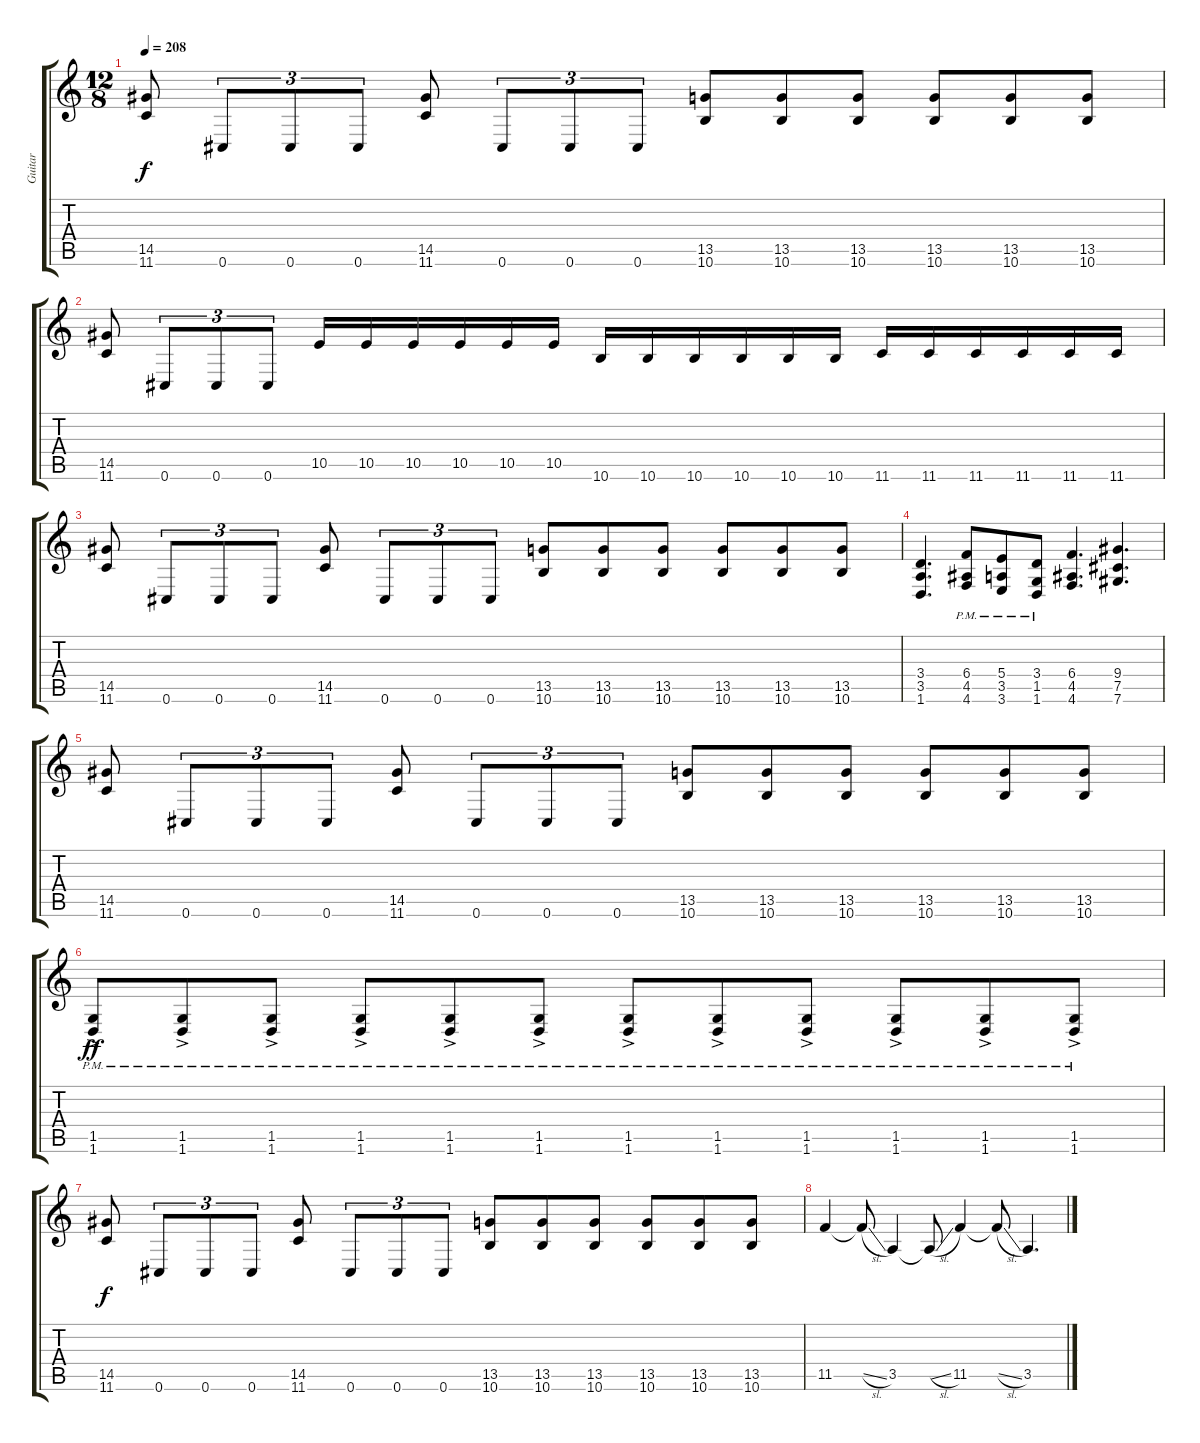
\track ("Guitar" "Guitar") {instrument distortionguitar}
\staff {score tabs}
\tuning (Db4 Ab3 E3 B2 Gb2 Db2) {hide}
\ts (12 8)
\tempo 208
\clef g2
\ks c
(14.5 11.6).8{dy f} 0.6.8{tu (3 2)} 0.6.8{tu (3 2)} 0.6.8{tu (3 2)} (14.5 11.6).8 0.6.8{tu (3 2)} 0.6.8{tu (3 2)} 0.6.8{tu (3 2)} (13.5 10.6).8 (13.5 10.6).8 (13.5 10.6).8 (13.5 10.6).8 (13.5 10.6).8 (13.5 10.6).8 |
(14.5 11.6).8 0.6.8{tu (3 2)} 0.6.8{tu (3 2)} 0.6.8{tu (3 2)} 10.5.16 10.5.16 10.5.16 10.5.16 10.5.16 10.5.16 10.6.16 10.6.16 10.6.16 10.6.16 10.6.16 10.6.16 11.6.16 11.6.16 11.6.16 11.6.16 11.6.16 11.6.16 |
(14.5 11.6).8 0.6.8{tu (3 2)} 0.6.8{tu (3 2)} 0.6.8{tu (3 2)} (14.5 11.6).8 0.6.8{tu (3 2)} 0.6.8{tu (3 2)} 0.6.8{tu (3 2)} (13.5 10.6).8 (13.5 10.6).8 (13.5 10.6).8 (13.5 10.6).8 (13.5 10.6).8 (13.5 10.6).8 |
(3.4 3.5 1.6).4{d} (6.4{pm} 4.5{pm} 4.6{pm}).8 (5.4{pm} 3.5{pm} 3.6{pm}).8 (3.4{pm} 1.5{pm} 1.6{pm}).8 (6.4 4.5 4.6).4{d} (9.4 7.5 7.6).4{d} |
(14.5 11.6).8 0.6.8{tu (3 2)} 0.6.8{tu (3 2)} 0.6.8{tu (3 2)} (14.5 11.6).8 0.6.8{tu (3 2)} 0.6.8{tu (3 2)} 0.6.8{tu (3 2)} (13.5 10.6).8 (13.5 10.6).8 (13.5 10.6).8 (13.5 10.6).8 (13.5 10.6).8 (13.5 10.6).8 |
(1.5{ac pm} 1.6{ac pm}).8{dy ff} (1.5{ac pm} 1.6{ac pm}).8 (1.5{ac pm} 1.6{ac pm}).8 (1.5{ac pm} 1.6{ac pm}).8 (1.5{ac pm} 1.6{ac pm}).8 (1.5{ac pm} 1.6{ac pm}).8 (1.5{ac pm} 1.6{ac pm}).8 (1.5{ac pm} 1.6{ac pm}).8 (1.5{ac pm} 1.6{ac pm}).8 (1.5{ac pm} 1.6{ac pm}).8 (1.5{ac pm} 1.6{ac pm}).8 (1.5{ac pm} 1.6{ac pm}).8 |
(14.5 11.6).8{dy f} 0.6.8{tu (3 2)} 0.6.8{tu (3 2)} 0.6.8{tu (3 2)} (14.5 11.6).8 0.6.8{tu (3 2)} 0.6.8{tu (3 2)} 0.6.8{tu (3 2)} (13.5 10.6).8 (13.5 10.6).8 (13.5 10.6).8 (13.5 10.6).8 (13.5 10.6).8 (13.5 10.6).8 |
11.5.4 11.5{sl t}.8 3.5.4 3.5{sl t}.8 11.5.4 11.5{sl t}.8 3.5.4{d}
